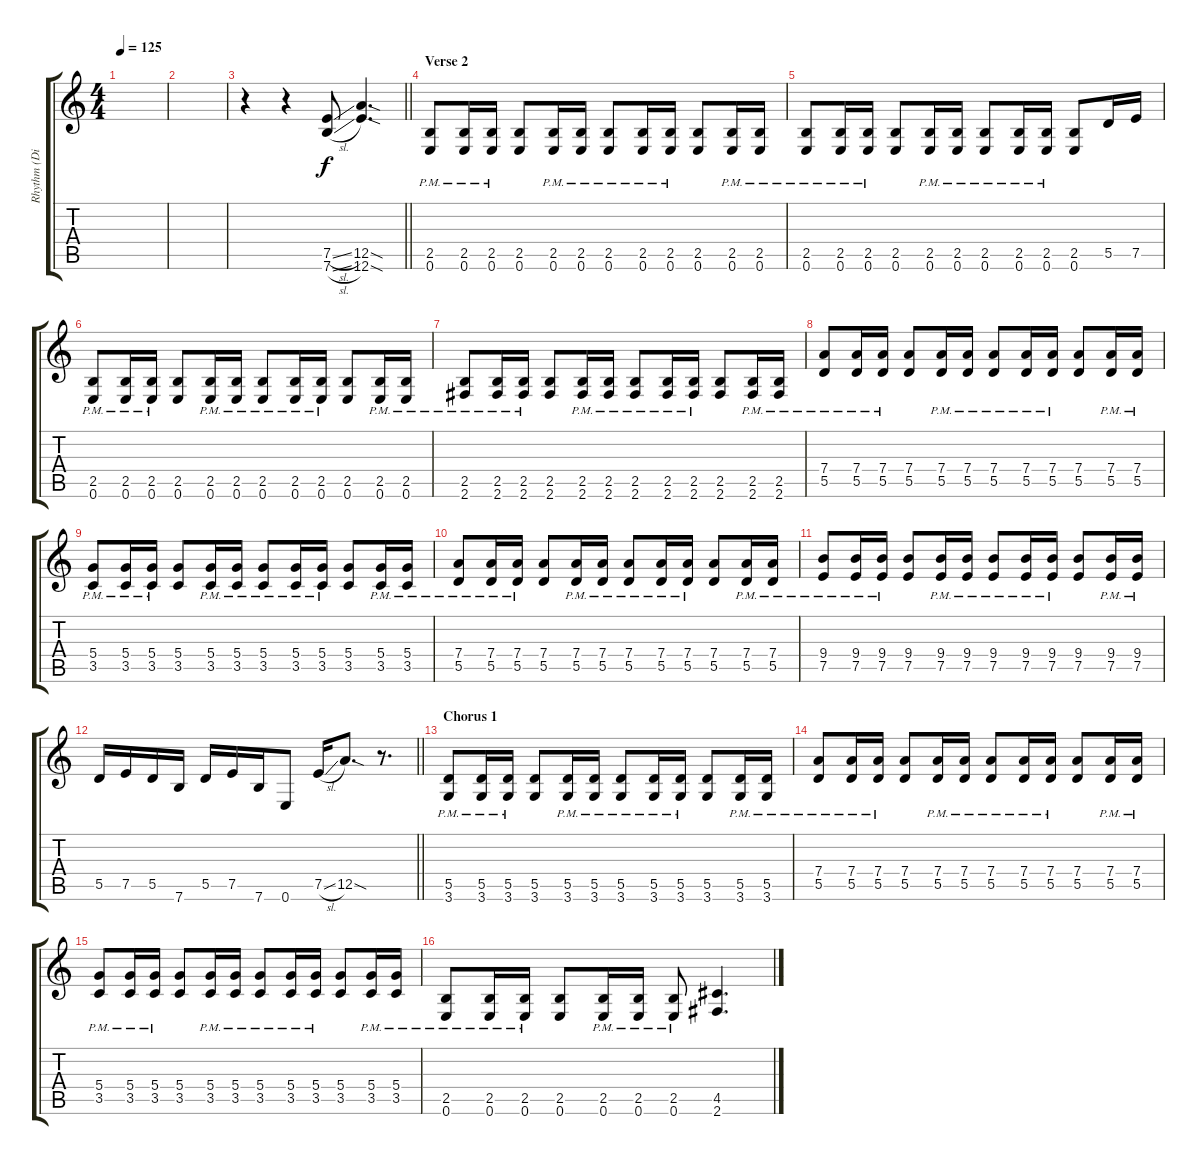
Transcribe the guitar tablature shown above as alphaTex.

\track ("Rhythm (Dist Double)" "Rhythm (Di") {instrument distortionguitar}
\staff {score tabs}
\tuning (E4 B3 G3 D3 A2 E2) {hide}
\ts (4 4)
\tempo 125
\clef g2
\ks c
|
|
\barLineRight lightlight
r.4 r.4 (7.5{sl} 7.6{sl}).8 (12.5{sod} 12.6{sod}).4{d} |
\section ("" "Verse 2")
(2.5{pm} 0.6{pm}).8 (2.5{pm} 0.6{pm}).16 (2.5{pm} 0.6{pm}).16 (2.5 0.6).8 (2.5{pm} 0.6{pm}).16 (2.5{pm} 0.6{pm}).16 (2.5{pm} 0.6{pm}).8 (2.5{pm} 0.6{pm}).16 (2.5{pm} 0.6{pm}).16 (2.5 0.6).8 (2.5{pm} 0.6{pm}).16 (2.5{pm} 0.6{pm}).16 |
(2.5{pm} 0.6{pm}).8 (2.5{pm} 0.6{pm}).16 (2.5{pm} 0.6{pm}).16 (2.5 0.6).8 (2.5{pm} 0.6{pm}).16 (2.5{pm} 0.6{pm}).16 (2.5{pm} 0.6{pm}).8 (2.5{pm} 0.6{pm}).16 (2.5{pm} 0.6{pm}).16 (2.5 0.6).8 5.5.16 7.5.16 |
(2.5{pm} 0.6{pm}).8 (2.5{pm} 0.6{pm}).16 (2.5{pm} 0.6{pm}).16 (2.5 0.6).8 (2.5{pm} 0.6{pm}).16 (2.5{pm} 0.6{pm}).16 (2.5{pm} 0.6{pm}).8 (2.5{pm} 0.6{pm}).16 (2.5{pm} 0.6{pm}).16 (2.5 0.6).8 (2.5{pm} 0.6{pm}).16 (2.5{pm} 0.6{pm}).16 |
(2.5{pm} 2.6{pm}).8 (2.5{pm} 2.6{pm}).16 (2.5{pm} 2.6{pm}).16 (2.5 2.6).8 (2.5{pm} 2.6{pm}).16 (2.5{pm} 2.6{pm}).16 (2.5{pm} 2.6{pm}).8 (2.5{pm} 2.6{pm}).16 (2.5{pm} 2.6{pm}).16 (2.5 2.6).8 (2.5{pm} 2.6{pm}).16 (2.5{pm} 2.6{pm}).16 |
(7.4{pm} 5.5{pm}).8 (7.4{pm} 5.5{pm}).16 (7.4{pm} 5.5{pm}).16 (7.4 5.5).8 (7.4{pm} 5.5{pm}).16 (7.4{pm} 5.5{pm}).16 (7.4{pm} 5.5{pm}).8 (7.4{pm} 5.5{pm}).16 (7.4{pm} 5.5{pm}).16 (7.4 5.5).8 (7.4{pm} 5.5{pm}).16 (7.4{pm} 5.5{pm}).16 |
(5.4{pm} 3.5{pm}).8 (5.4{pm} 3.5{pm}).16 (5.4{pm} 3.5{pm}).16 (5.4 3.5).8 (5.4{pm} 3.5{pm}).16 (5.4{pm} 3.5{pm}).16 (5.4{pm} 3.5{pm}).8 (5.4{pm} 3.5{pm}).16 (5.4{pm} 3.5{pm}).16 (5.4 3.5).8 (5.4{pm} 3.5{pm}).16 (5.4{pm} 3.5{pm}).16 |
(7.4{pm} 5.5{pm}).8 (7.4{pm} 5.5{pm}).16 (7.4{pm} 5.5{pm}).16 (7.4 5.5).8 (7.4{pm} 5.5{pm}).16 (7.4{pm} 5.5{pm}).16 (7.4{pm} 5.5{pm}).8 (7.4{pm} 5.5{pm}).16 (7.4{pm} 5.5{pm}).16 (7.4 5.5).8 (7.4{pm} 5.5{pm}).16 (7.4{pm} 5.5{pm}).16 |
(9.4{pm} 7.5{pm}).8 (9.4{pm} 7.5{pm}).16 (9.4{pm} 7.5{pm}).16 (9.4 7.5).8 (9.4{pm} 7.5{pm}).16 (9.4{pm} 7.5{pm}).16 (9.4{pm} 7.5{pm}).8 (9.4{pm} 7.5{pm}).16 (9.4{pm} 7.5{pm}).16 (9.4 7.5).8 (9.4{pm} 7.5{pm}).16 (9.4{pm} 7.5{pm}).16 |
\barLineRight lightlight
5.5.16 7.5.16 5.5.16 7.6.16 5.5.16 7.5.16 7.6.16 0.6.8 7.5{sl}.16 12.5{sod}.8{d} r.8{d} |
\section ("" "Chorus 1")
(5.5{pm} 3.6{pm}).8 (5.5{pm} 3.6{pm}).16 (5.5{pm} 3.6{pm}).16 (5.5 3.6).8 (5.5{pm} 3.6{pm}).16 (5.5{pm} 3.6{pm}).16 (5.5{pm} 3.6{pm}).8 (5.5{pm} 3.6{pm}).16 (5.5{pm} 3.6{pm}).16 (5.5 3.6).8 (5.5{pm} 3.6{pm}).16 (5.5{pm} 3.6{pm}).16 |
(7.4{pm} 5.5{pm}).8 (7.4{pm} 5.5{pm}).16 (7.4{pm} 5.5{pm}).16 (7.4 5.5).8 (7.4{pm} 5.5{pm}).16 (7.4{pm} 5.5{pm}).16 (7.4{pm} 5.5{pm}).8 (7.4{pm} 5.5{pm}).16 (7.4{pm} 5.5{pm}).16 (7.4 5.5).8 (7.4{pm} 5.5{pm}).16 (7.4{pm} 5.5{pm}).16 |
(5.4{pm} 3.5{pm}).8 (5.4{pm} 3.5{pm}).16 (5.4{pm} 3.5{pm}).16 (5.4 3.5).8 (5.4{pm} 3.5{pm}).16 (5.4{pm} 3.5{pm}).16 (5.4{pm} 3.5{pm}).8 (5.4{pm} 3.5{pm}).16 (5.4{pm} 3.5{pm}).16 (5.4 3.5).8 (5.4{pm} 3.5{pm}).16 (5.4{pm} 3.5{pm}).16 |
(2.5{pm} 0.6{pm}).8 (2.5{pm} 0.6{pm}).16 (2.5{pm} 0.6{pm}).16 (2.5 0.6).8 (2.5{pm} 0.6{pm}).16 (2.5{pm} 0.6{pm}).16 (2.5{pm} 0.6{pm}).8 (4.5 2.6).4{d}
